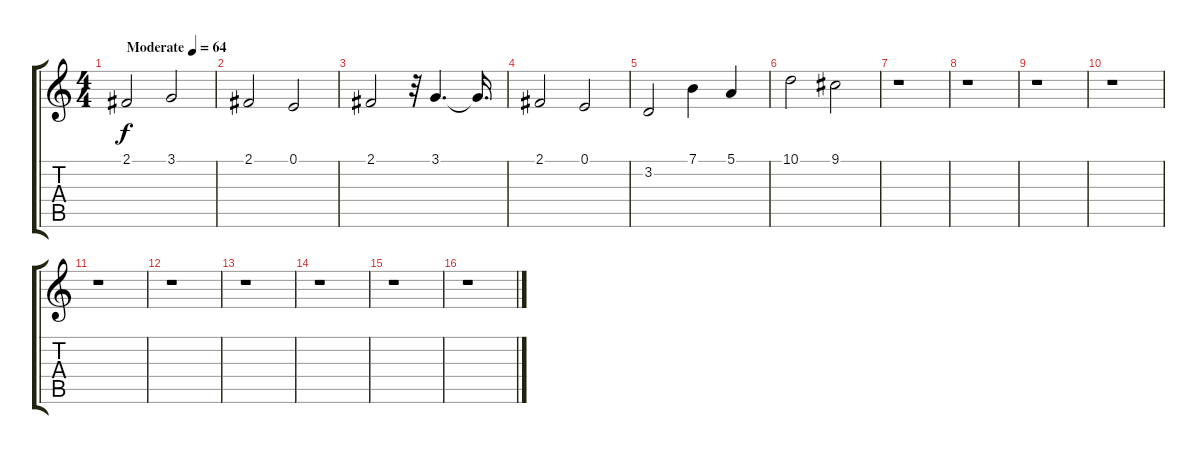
\track "" {instrument stringensemble2}
\staff {score tabs}
\tuning (E4 B3 G3 D3 A2 E2) {hide}
\ts (4 4)
\tempo (64 "Moderate")
\clef g2
\ks c
2.1.2{dy f instrument stringensemble2} 3.1.2{instrument viola} |
2.1.2 0.1.2 |
2.1.2 r.32 3.1.4{d} 3.1{t}.16{d} |
2.1.2 0.1.2 |
3.2.2 7.1.4 5.1.4 |
10.1.2 9.1.2 |
r.1 |
r.1 |
r.1 |
r.1 |
r.1 |
r.1 |
r.1 |
r.1 |
r.1 |
r.1
